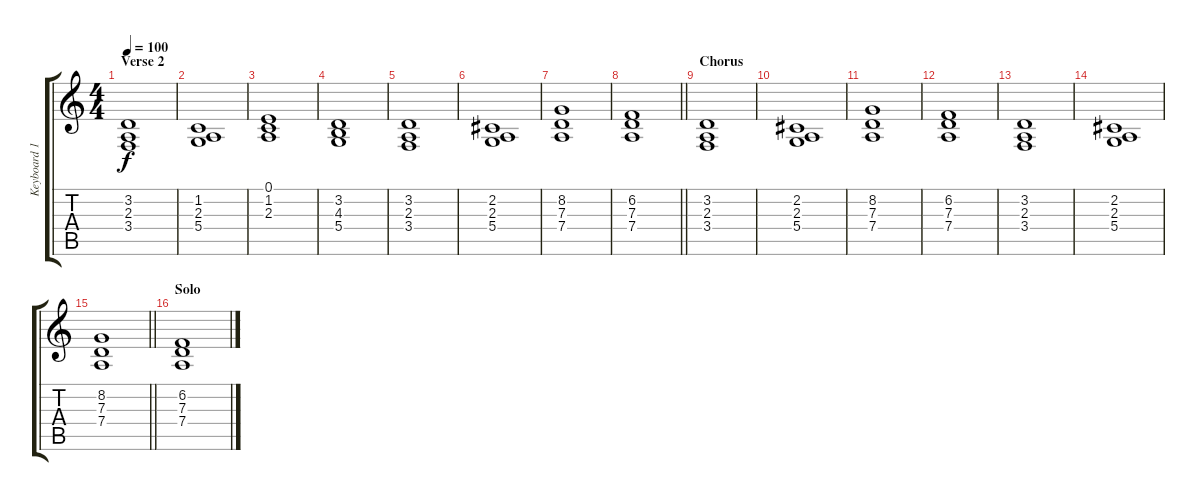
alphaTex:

\track ("Keyboard 1" "Keyboard 1") {instrument fx4atmosphere}
\staff {score tabs}
\tuning (E4 B3 G3 D3 A2 E2) {hide}
\ts (4 4)
\section ("" "Verse 2")
\tempo 100
\clef g2
\ks c
(3.2 2.3 3.4).1{dy f} |
(1.2 2.3 5.4).1 |
(0.1 1.2 2.3).1 |
(3.2 4.3 5.4).1 |
(3.2 2.3 3.4).1 |
(2.2 2.3 5.4).1 |
(8.2 7.3 7.4).1 |
\barLineRight lightlight
(6.2 7.3 7.4).1 |
\section ("" "Chorus")
(3.2 2.3 3.4).1 |
(2.2 2.3 5.4).1 |
(8.2 7.3 7.4).1 |
(6.2 7.3 7.4).1 |
(3.2 2.3 3.4).1 |
(2.2 2.3 5.4).1 |
\barLineRight lightlight
(8.2 7.3 7.4).1 |
\section ("" "Solo")
(6.2 7.3 7.4).1
